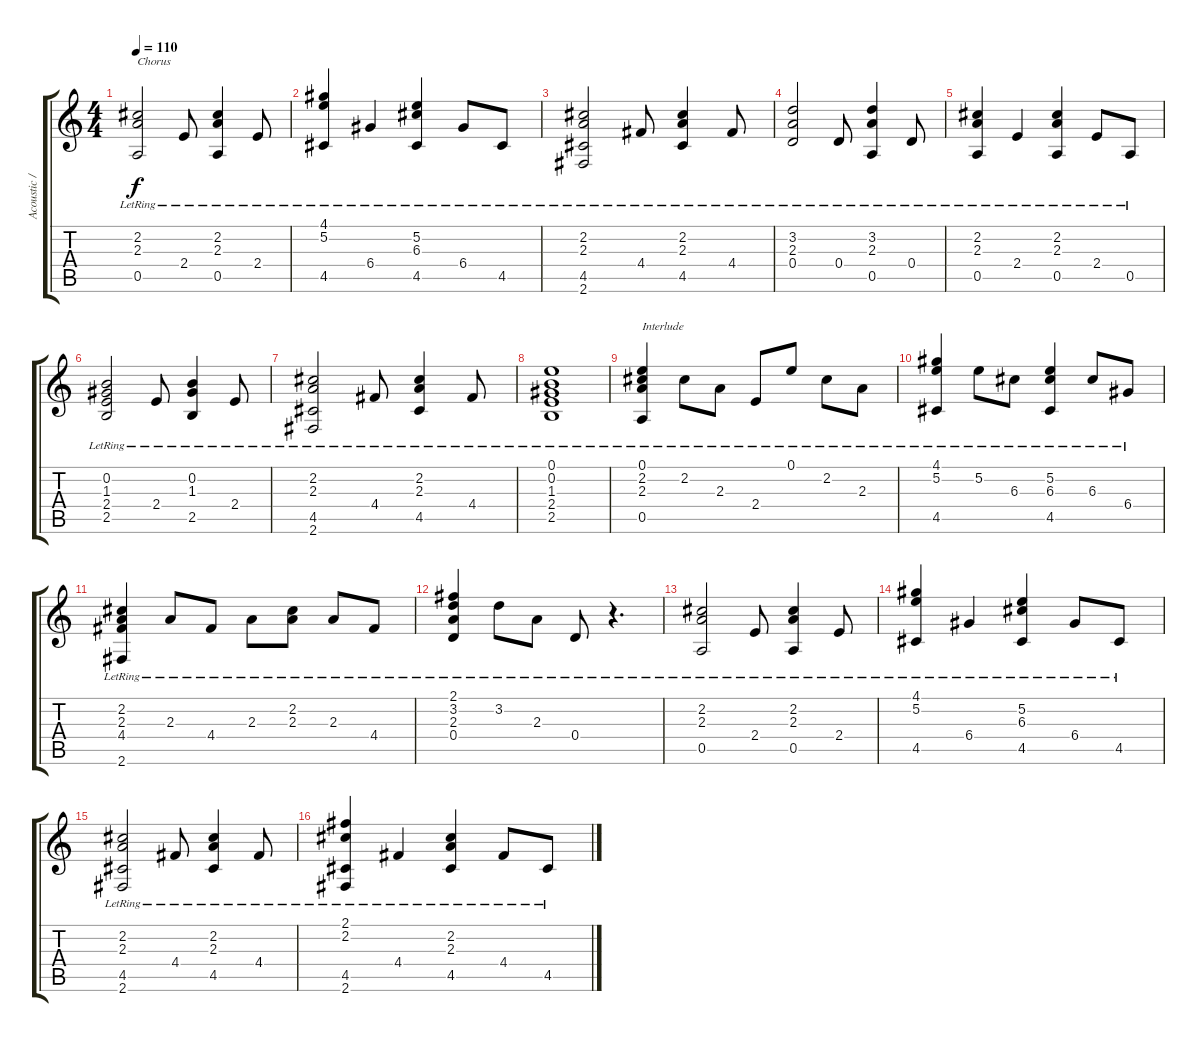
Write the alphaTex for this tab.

\track ("Acoustic / Piano" "Acoustic /") {instrument electricguitarclean}
\staff {score tabs}
\tuning (E4 B3 G3 D3 A2 E2) {hide}
\ts (4 4)
\tempo 110
\clef g2
\ks c
(2.2{lr} 2.3{lr} 0.5{lr}).2{txt "Chorus" dy f} 2.4{lr}.8 (2.2{lr} 2.3{lr} 0.5{lr}).4 2.4{lr}.8 |
(4.1{lr} 5.2{lr} 4.5{lr}).4 6.4{lr}.4 (5.2{lr} 6.3{lr} 4.5{lr}).4 6.4{lr}.8 4.5{lr}.8 |
(2.2{lr} 2.3{lr} 4.5{lr} 2.6).2 4.4{lr}.8 (2.2{lr} 2.3{lr} 4.5{lr}).4 4.4{lr}.8 |
(3.2{lr} 2.3{lr} 0.4).2 0.4{lr}.8 (3.2{lr} 2.3{lr} 0.5{lr}).4 0.4{lr}.8 |
(2.2{lr} 2.3 0.5{lr}).4 2.4{lr}.4 (2.2{lr} 2.3{lr} 0.5{lr}).4 2.4{lr}.8 0.5{lr}.8 |
(0.2{lr} 1.3{lr} 2.4 2.5{lr}).2 2.4{lr}.8 (0.2{lr} 1.3{lr} 2.5{lr}).4 2.4{lr}.8 |
(2.2{lr} 2.3{lr} 4.5{lr} 2.6).2 4.4{lr}.8 (2.2{lr} 2.3{lr} 4.5{lr}).4 4.4{lr}.8 |
(0.1 0.2 1.3{lr} 2.4 2.5).1 |
(0.1{lr} 2.2{lr} 2.3{lr} 0.5{lr}).4{txt "Interlude"} 2.2{lr}.8 2.3{lr}.8 2.4{lr}.8 0.1{lr}.8 2.2{lr}.8 2.3{lr}.8 |
(4.1{lr} 5.2{lr} 4.5{lr}).4 5.2{lr}.8 6.3{lr}.8 (5.2{lr} 6.3{lr} 4.5{lr}).4 6.3{lr}.8 6.4{lr}.8 |
(2.2{lr} 2.3{lr} 4.4{lr} 2.6{lr}).4 2.3{lr}.8 4.4{lr}.8 2.3{lr}.8 (2.2{lr} 2.3{lr}).8 2.3{lr}.8 4.4{lr}.8 |
(2.1{lr} 3.2{lr} 2.3{lr} 0.4{lr}).4 3.2{lr}.8 2.3{lr}.8 0.4{lr}.8 r.4{d} |
(2.2{lr} 2.3{lr} 0.5{lr}).2 2.4{lr}.8 (2.2{lr} 2.3{lr} 0.5{lr}).4 2.4{lr}.8 |
(4.1{lr} 5.2{lr} 4.5{lr}).4 6.4{lr}.4 (5.2{lr} 6.3{lr} 4.5{lr}).4 6.4{lr}.8 4.5{lr}.8 |
(2.2{lr} 2.3{lr} 4.5{lr} 2.6).2 4.4{lr}.8 (2.2{lr} 2.3{lr} 4.5{lr}).4 4.4{lr}.8 |
(2.1{lr} 2.2{lr} 4.5{lr} 2.6).4 4.4{lr}.4 (2.2{lr} 2.3{lr} 4.5{lr}).4 4.4{lr}.8 4.5{lr}.8
